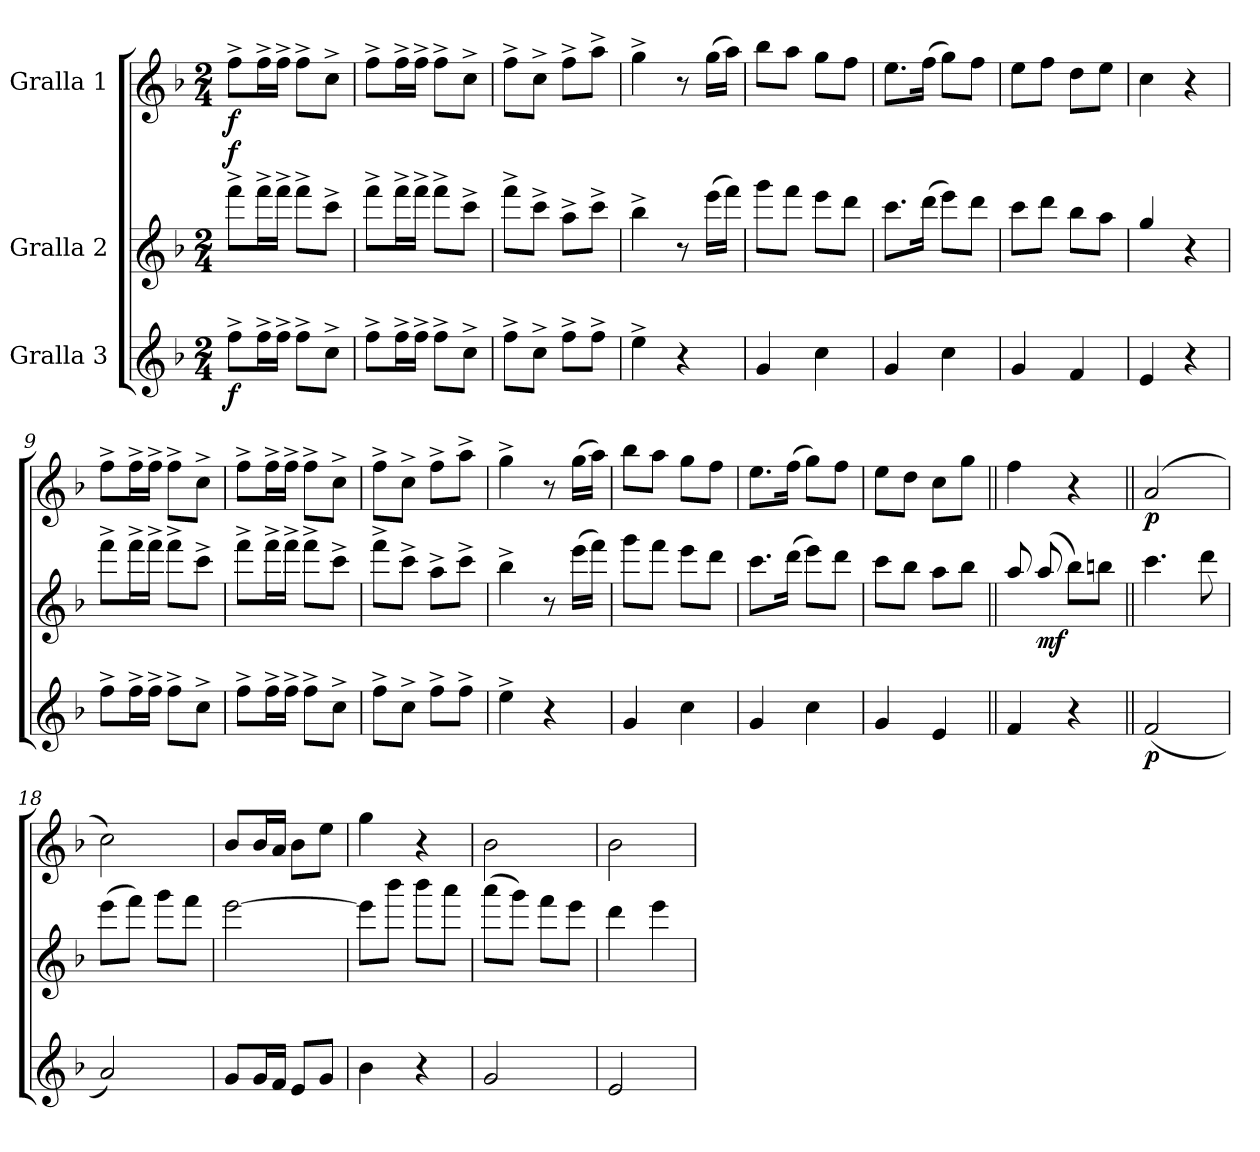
**kern	**dynam	**kern	**dynam	**kern	**dynam
*part3	*part3	*part2	*part2	*part1	*part1
*staff3	*staff3	*staff2	*staff2	*staff1	*staff1
*I"Gralla 3	*	*I"Gralla 2	*	*I"Gralla 1	*
*clefG2	*	*clefG2	*	*clefG2	*
*	*	*ITrd8c14	*	*	*
*k[b-]	*	*k[b-]	*	*k[b-]	*
*M2/4	*	*M2/4	*	*M2/4	*
=1	=1	=1	=1	=1	=1
!	!LO:DY:b	!	!LO:DY:a	!	!LO:DY:b
8ff^\L	f	8ff^\L	f	8ff^\L	f
16ff^\L	.	16ff^\L	.	16ff^\L	.
16ff^\JJ	.	16ff^\JJ	.	16ff^\JJ	.
8ff^\L	.	8ff^\L	.	8ff^\L	.
8cc^\J	.	8cc^\J	.	8cc^\J	.
=2	=2	=2	=2	=2	=2
8ff^\L	.	8ff^\L	.	8ff^\L	.
16ff^\L	.	16ff^\L	.	16ff^\L	.
16ff^\JJ	.	16ff^\JJ	.	16ff^\JJ	.
8ff^\L	.	8ff^\L	.	8ff^\L	.
8cc^\J	.	8cc^\J	.	8cc^\J	.
=3	=3	=3	=3	=3	=3
8ff^\L	.	8ff^\L	.	8ff^\L	.
8cc^\J	.	8cc^\J	.	8cc^\J	.
8ff^\L	.	8a^\L	.	8ff^\L	.
8ff^\J	.	8cc^\J	.	8aa^\J	.
=4	=4	=4	=4	=4	=4
4ee^\	.	4b-^\	.	4gg^\	.
4r	.	8r	.	8r	.
.	.	(>16ee\LL	.	(>16gg\LL	.
.	.	16ff\JJ)	.	16aa\JJ)	.
=5	=5	=5	=5	=5	=5
4g/	.	8gg\L	.	8bb-\L	.
.	.	8ff\J	.	8aa\J	.
4cc\	.	8ee\L	.	8gg\L	.
.	.	8dd\J	.	8ff\J	.
=6	=6	=6	=6	=6	=6
4g/	.	8.cc\L	.	8.ee\L	.
.	.	(>16dd\Jk	.	(>16ff\Jk	.
4cc\	.	8ee\L)	.	8gg\L)	.
.	.	8dd\J	.	8ff\J	.
=7	=7	=7	=7	=7	=7
4g/	.	8cc\L	.	8ee\L	.
.	.	8dd\J	.	8ff\J	.
4f/	.	8b-\L	.	8dd\L	.
.	.	8a\J	.	8ee\J	.
=8	=8	=8	=8	=8	=8
4e/	.	4g/	.	4cc\	.
4r	.	4r	.	4r	.
=9	=9	=9	=9	=9	=9
8ff^\L	.	8ff^\L	.	8ff^\L	.
16ff^\L	.	16ff^\L	.	16ff^\L	.
16ff^\JJ	.	16ff^\JJ	.	16ff^\JJ	.
8ff^\L	.	8ff^\L	.	8ff^\L	.
8cc^\J	.	8cc^\J	.	8cc^\J	.
!!LO:LB:g=z
=10	=10	=10	=10	=10	=10
8ff^\L	.	8ff^\L	.	8ff^\L	.
16ff^\L	.	16ff^\L	.	16ff^\L	.
16ff^\JJ	.	16ff^\JJ	.	16ff^\JJ	.
8ff^\L	.	8ff^\L	.	8ff^\L	.
8cc^\J	.	8cc^\J	.	8cc^\J	.
=11	=11	=11	=11	=11	=11
8ff^\L	.	8ff^\L	.	8ff^\L	.
8cc^\J	.	8cc^\J	.	8cc^\J	.
8ff^\L	.	8a^\L	.	8ff^\L	.
8ff^\J	.	8cc^\J	.	8aa^\J	.
=12	=12	=12	=12	=12	=12
4ee^\	.	4b-^\	.	4gg^\	.
4r	.	8r	.	8r	.
.	.	(>16ee\LL	.	(>16gg\LL	.
.	.	16ff\JJ)	.	16aa\JJ)	.
=13	=13	=13	=13	=13	=13
4g/	.	8gg\L	.	8bb-\L	.
.	.	8ff\J	.	8aa\J	.
4cc\	.	8ee\L	.	8gg\L	.
.	.	8dd\J	.	8ff\J	.
=14	=14	=14	=14	=14	=14
4g/	.	8.cc\L	.	8.ee\L	.
.	.	(>16dd\Jk	.	(>16ff\Jk	.
4cc\	.	8ee\L)	.	8gg\L)	.
.	.	8dd\J	.	8ff\J	.
=15	=15	=15	=15	=15	=15
4g/	.	8cc\L	.	8ee\L	.
.	.	8b-\J	.	8dd\J	.
4e/	.	8a\L	.	8cc\L	.
.	.	8b-\J	.	8gg\J	.
=16||	=16||	=16||	=16||	=16||	=16||
4f/	.	8a/	.	4ff\	.
!	!	!	!LO:DY:b	!	!
.	.	(>8a/	mf	.	.
4r	.	8b-\L)	.	4r	.
.	.	8bn\J	.	.	.
=17||	=17||	=17||	=17||	=17||	=17||
!	!LO:DY:b	!	!	!	!LO:DY:b
(<2f/	p	4.cc\	.	(<2a/	p
.	.	8dd\	.	.	.
=18	=18	=18	=18	=18	=18
2a/)	.	(>8ee\L	.	2cc\)	.
.	.	8ff\J)	.	.	.
.	.	8gg\L	.	.	.
.	.	8ff\J	.	.	.
=19	=19	=19	=19	=19	=19
8g/L	.	[2ee\	.	8b-/L	.
16g/L	.	.	.	16b-/L	.
16f/JJ	.	.	.	16a/JJ	.
8e/L	.	.	.	8b-\L	.
8g/J	.	.	.	8ee\J	.
!!LO:LB:g=z
=20	=20	=20	=20	=20	=20
4b-\	.	8ee\L]	.	4gg\	.
.	.	8bb-\J	.	.	.
4r	.	8bb-\L	.	4r	.
.	.	8aa\J	.	.	.
=21	=21	=21	=21	=21	=21
2g/	.	(>8aa\L	.	2b-\	.
.	.	8gg\J)	.	.	.
.	.	8ff\L	.	.	.
.	.	8ee\J	.	.	.
=22	=22	=22	=22	=22	=22
2e/	.	4dd\	.	2b-\	.
.	.	4ee\	.	.	.
=	=	=	=	=	=
*-	*-	*-	*-	*-	*-
